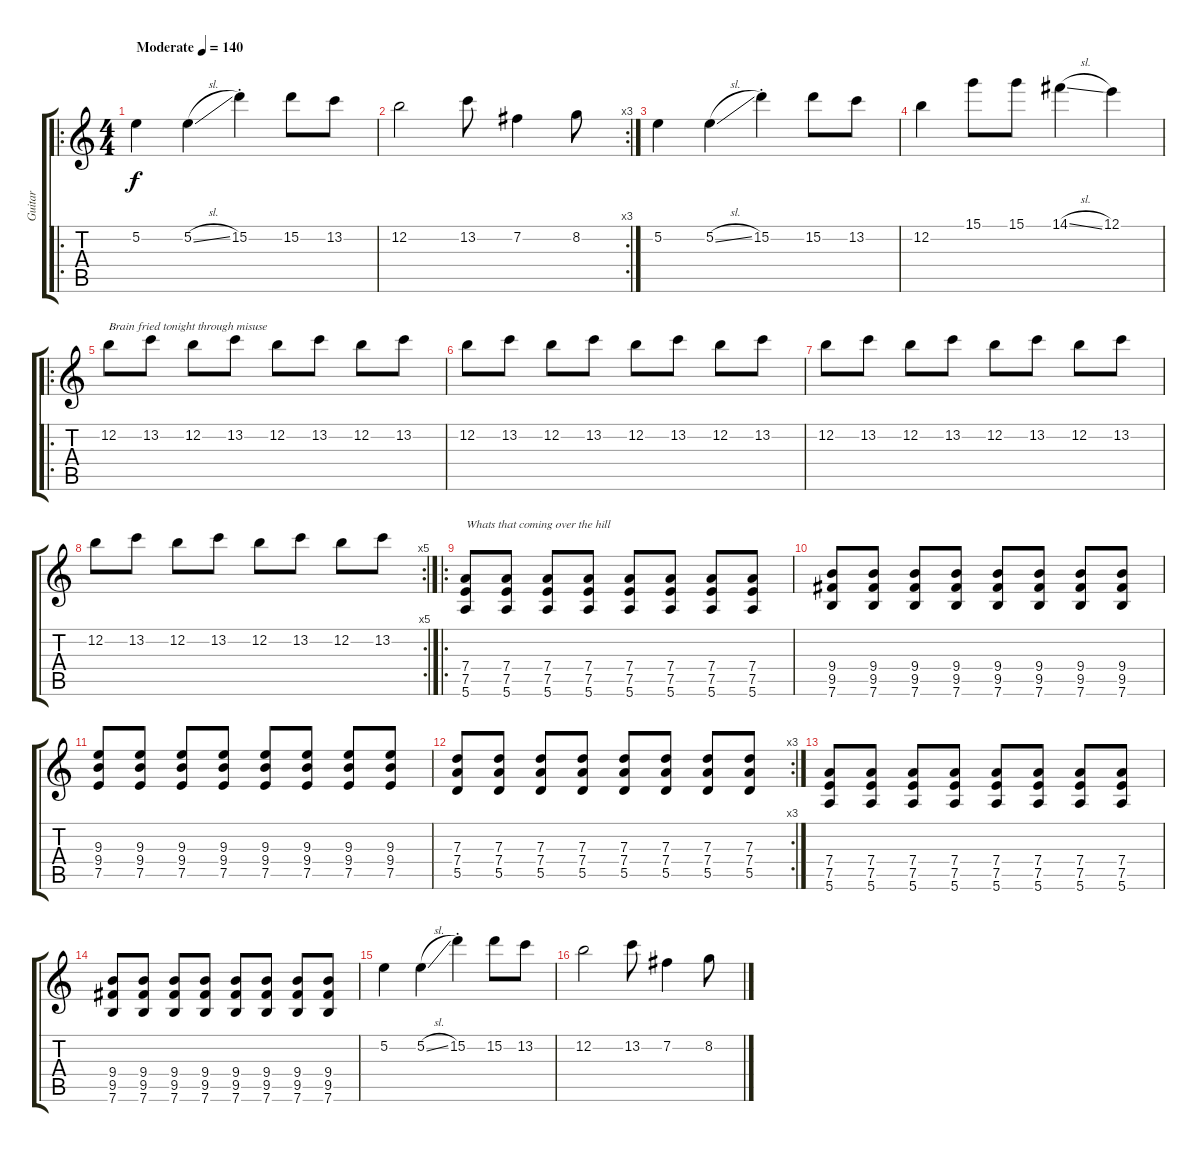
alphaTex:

\track ("Guitar" "Guitar") {instrument overdrivenguitar}
\staff {score tabs}
\tuning (E4 B3 G3 D3 A2 E2) {hide}
\ro
\ts (4 4)
\tempo (140 "Moderate")
\clef g2
\ks c
5.2.4{dy f instrument overdrivenguitar} 5.2{sl}.4 15.2{st}.4 15.2.8 13.2.8 |
\rc 3
12.2.2 13.2.8 7.2.4 8.2.8 |
5.2.4 5.2{sl}.4 15.2{st}.4 15.2.8 13.2.8 |
12.2.4 15.1.8 15.1.8 14.1{sl}.4 12.1.4 |
\ro
12.2.8{txt "Brain fried tonight through misuse"} 13.2.8 12.2.8 13.2.8 12.2.8 13.2.8 12.2.8 13.2.8 |
12.2.8 13.2.8 12.2.8 13.2.8 12.2.8 13.2.8 12.2.8 13.2.8 |
12.2.8 13.2.8 12.2.8 13.2.8 12.2.8 13.2.8 12.2.8 13.2.8 |
\rc 5
12.2.8 13.2.8 12.2.8 13.2.8 12.2.8 13.2.8 12.2.8 13.2.8 |
\ro
(7.4 7.5 5.6).8{txt "Whats that coming over the hill"} (7.4 7.5 5.6).8 (7.4 7.5 5.6).8 (7.4 7.5 5.6).8 (7.4 7.5 5.6).8 (7.4 7.5 5.6).8 (7.4 7.5 5.6).8 (7.4 7.5 5.6).8 |
(9.4 9.5 7.6).8 (9.4 9.5 7.6).8 (9.4 9.5 7.6).8 (9.4 9.5 7.6).8 (9.4 9.5 7.6).8 (9.4 9.5 7.6).8 (9.4 9.5 7.6).8 (9.4 9.5 7.6).8 |
(9.3 9.4 7.5).8 (9.3 9.4 7.5).8 (9.3 9.4 7.5).8 (9.3 9.4 7.5).8 (9.3 9.4 7.5).8 (9.3 9.4 7.5).8 (9.3 9.4 7.5).8 (9.3 9.4 7.5).8 |
\rc 3
(7.3 7.4 5.5).8 (7.3 7.4 5.5).8 (7.3 7.4 5.5).8 (7.3 7.4 5.5).8 (7.3 7.4 5.5).8 (7.3 7.4 5.5).8 (7.3 7.4 5.5).8 (7.3 7.4 5.5).8 |
(7.4 7.5 5.6).8 (7.4 7.5 5.6).8 (7.4 7.5 5.6).8 (7.4 7.5 5.6).8 (7.4 7.5 5.6).8 (7.4 7.5 5.6).8 (7.4 7.5 5.6).8 (7.4 7.5 5.6).8 |
(9.4 9.5 7.6).8 (9.4 9.5 7.6).8 (9.4 9.5 7.6).8 (9.4 9.5 7.6).8 (9.4 9.5 7.6).8 (9.4 9.5 7.6).8 (9.4 9.5 7.6).8 (9.4 9.5 7.6).8 |
5.2.4 5.2{sl}.4 15.2{st}.4 15.2.8 13.2.8 |
12.2.2 13.2.8 7.2.4 8.2.8
